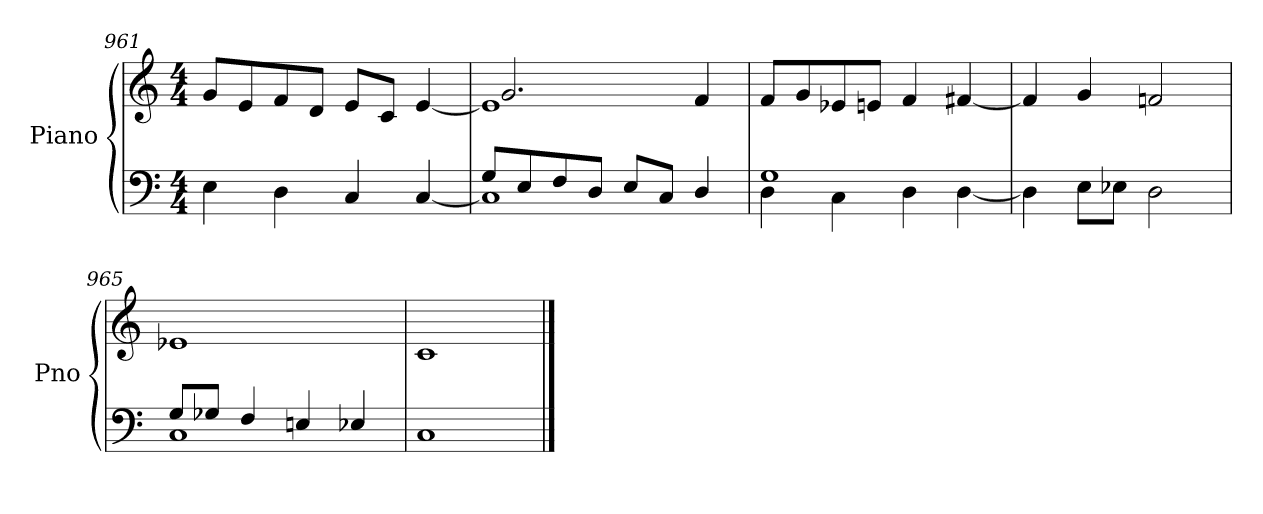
**kern	**kern
*part1	*part1
*staff2	*staff1
*I"Piano	*
*I'Pno	*
!!LO:PB:g=z
*clefF4	*clefG2
*k[]	*k[]
*M4/4	*M4/4
=961	=961
4E\	8g/L
.	8e/
4D\	8f/
.	8d/J
4C/	8e/L
.	8c/J
[4C/	[4e/
=962	=962
*^	*^
1C]	8G/L	1e]	2.g/
.	8E/	.	.
.	8F/	.	.
.	8D/J	.	.
.	8E/L	.	.
.	8C/J	.	.
.	4D/	.	4f/
*	*	*v	*v
=963	=963	=963
1G	4D\	8f/L
.	.	8g/
.	4C\	8e-X/
.	.	8en/J
.	4D\	4f/
.	[4D\	[4f#X/
=964	=964	=964
1ryy	4D\]	4f#/]
.	8E\L	4g/
.	8E-X\J	.
.	2D\	2fn/
=965	=965	=965
8G/L	1C	1e-X
8G-X/J	.	.
4F/	.	.
4En/	.	.
4E-X/	.	.
*v	*v	*
=966	=966
1C	1c
==	==
*-	*-
